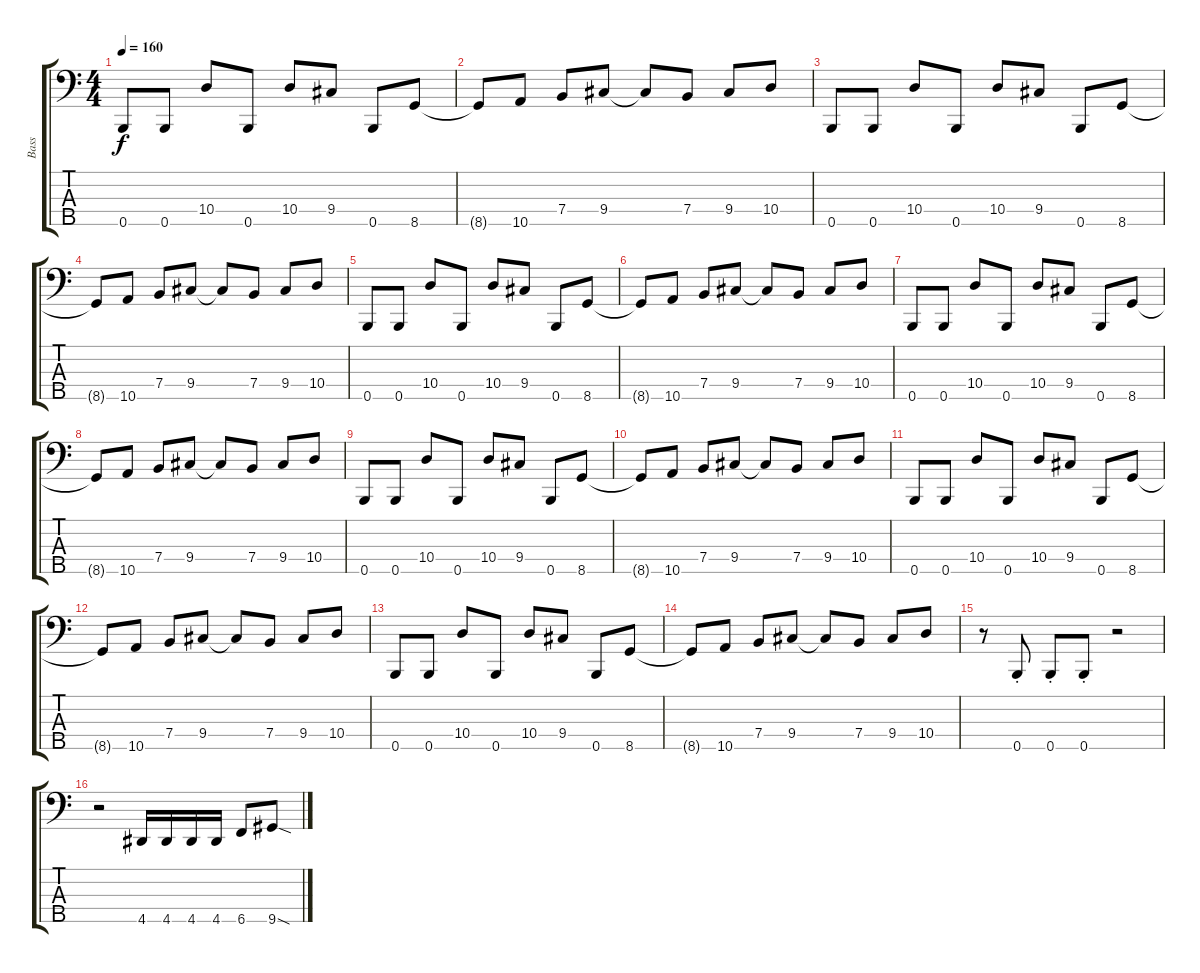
\track ("Bass" "Bass") {instrument electricbasspick}
\staff {score tabs}
\tuning (G2 D2 A1 E1 B0) {hide}
\ts (4 4)
\tempo 160
\clef f4
\ks c
0.5.8{dy f} 0.5.8 10.4.8 0.5.8 10.4.8 9.4.8 0.5.8 8.5.8 |
8.5{t}.8 10.5.8 7.4.8 9.4.8 9.4{t}.8 7.4.8 9.4.8 10.4.8 |
0.5.8 0.5.8 10.4.8 0.5.8 10.4.8 9.4.8 0.5.8 8.5.8 |
8.5{t}.8 10.5.8 7.4.8 9.4.8 9.4{t}.8 7.4.8 9.4.8 10.4.8 |
0.5.8 0.5.8 10.4.8 0.5.8 10.4.8 9.4.8 0.5.8 8.5.8 |
8.5{t}.8 10.5.8 7.4.8 9.4.8 9.4{t}.8 7.4.8 9.4.8 10.4.8 |
0.5.8 0.5.8 10.4.8 0.5.8 10.4.8 9.4.8 0.5.8 8.5.8 |
8.5{t}.8 10.5.8 7.4.8 9.4.8 9.4{t}.8 7.4.8 9.4.8 10.4.8 |
0.5.8 0.5.8 10.4.8 0.5.8 10.4.8 9.4.8 0.5.8 8.5.8 |
8.5{t}.8 10.5.8 7.4.8 9.4.8 9.4{t}.8 7.4.8 9.4.8 10.4.8 |
0.5.8 0.5.8 10.4.8 0.5.8 10.4.8 9.4.8 0.5.8 8.5.8 |
8.5{t}.8 10.5.8 7.4.8 9.4.8 9.4{t}.8 7.4.8 9.4.8 10.4.8 |
0.5.8 0.5.8 10.4.8 0.5.8 10.4.8 9.4.8 0.5.8 8.5.8 |
8.5{t}.8 10.5.8 7.4.8 9.4.8 9.4{t}.8 7.4.8 9.4.8 10.4.8 |
r.8 0.5{st}.8 0.5{st}.8 0.5{st}.8 r.2 |
r.2 4.5.16 4.5.16 4.5.16 4.5.16 6.5.8 9.5{sod}.8
